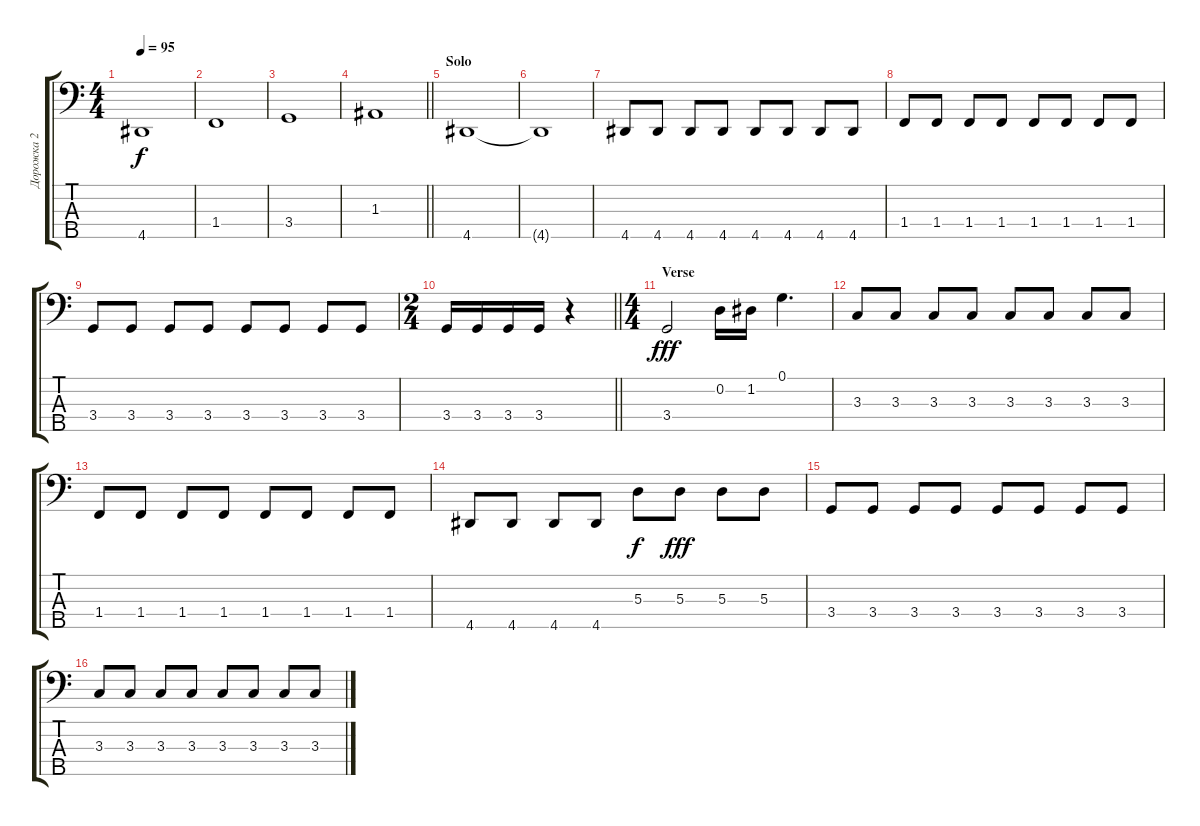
\track ("Дорожка 2" "Дорожка 2") {instrument electricbassfinger}
\staff {score tabs}
\tuning (G2 D2 A1 E1 B0) {hide}
\ts (4 4)
\tempo 95
\clef f4
\ks c
4.5.1{dy f} |
1.4.1 |
3.4.1 |
\barLineRight lightlight
1.3.1 |
\section ("" "Solo")
4.5.1 |
4.5{t}.1 |
4.5.8 4.5.8 4.5.8 4.5.8 4.5.8 4.5.8 4.5.8 4.5.8 |
1.4.8 1.4.8 1.4.8 1.4.8 1.4.8 1.4.8 1.4.8 1.4.8 |
3.4.8 3.4.8 3.4.8 3.4.8 3.4.8 3.4.8 3.4.8 3.4.8 |
\ts (2 4)
\barLineRight lightlight
3.4.16 3.4.16 3.4.16 3.4.16 r.4 |
\ts (4 4)
\section ("" "Verse")
3.4.2{dy fff} 0.2.16 1.2.16 0.1.4{d} |
3.3.8 3.3.8 3.3.8 3.3.8 3.3.8 3.3.8 3.3.8 3.3.8 |
1.4.8 1.4.8 1.4.8 1.4.8 1.4.8 1.4.8 1.4.8 1.4.8 |
4.5.8 4.5.8 4.5.8 4.5.8 5.3.8{dy f} 5.3.8{dy fff} 5.3.8 5.3.8 |
3.4.8 3.4.8 3.4.8 3.4.8 3.4.8 3.4.8 3.4.8 3.4.8 |
3.3.8 3.3.8 3.3.8 3.3.8 3.3.8 3.3.8 3.3.8 3.3.8
